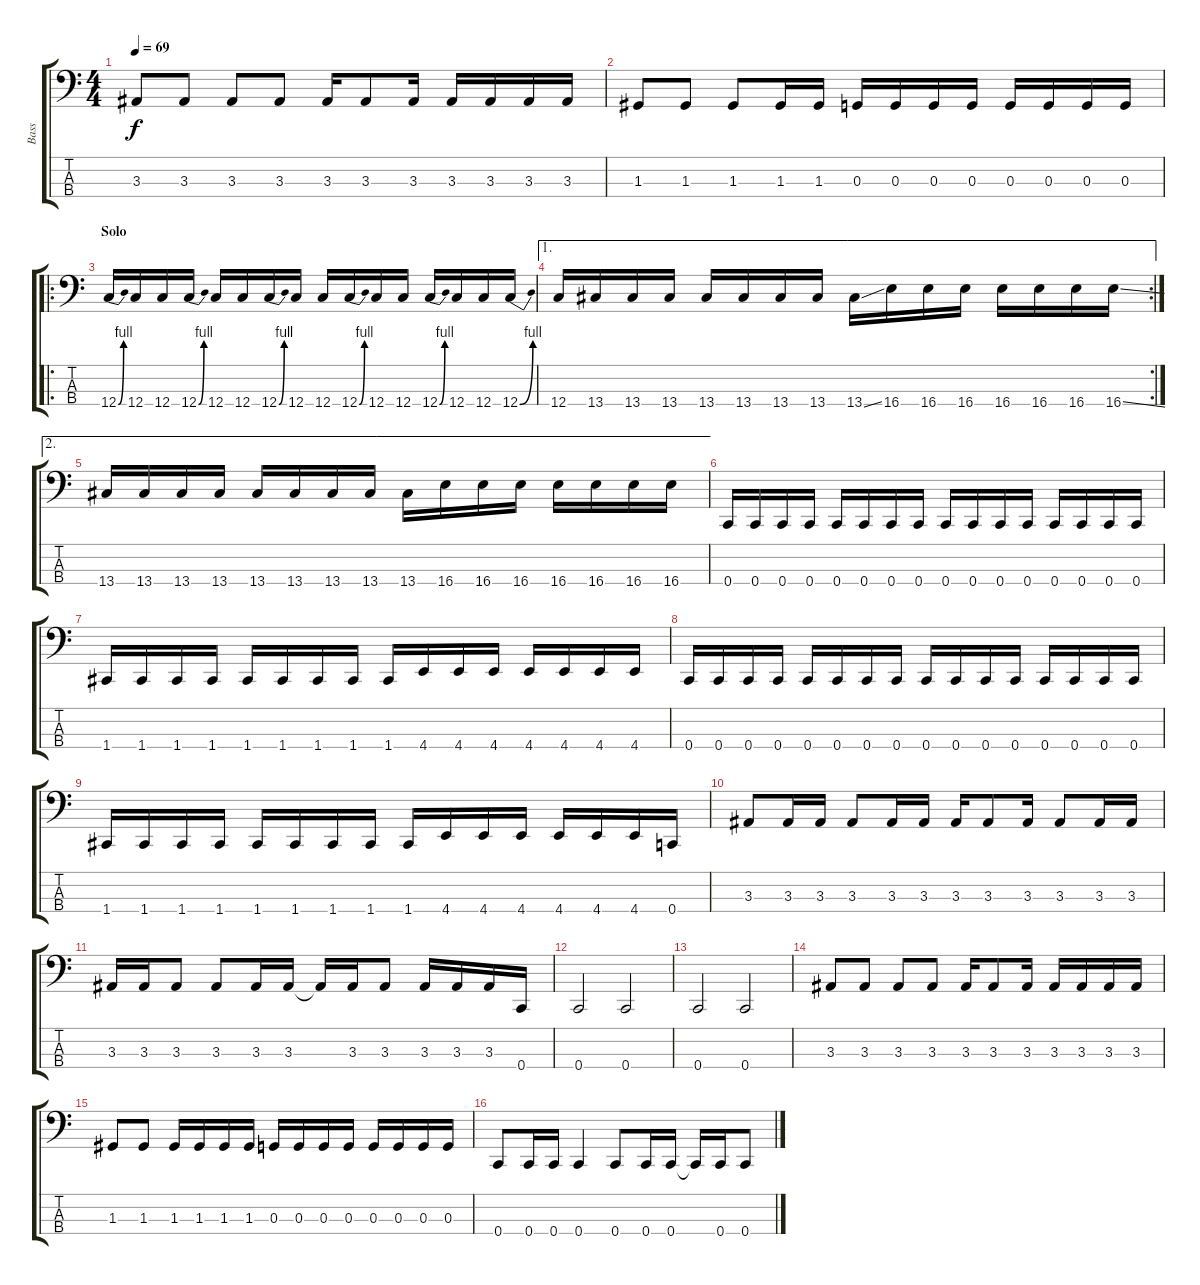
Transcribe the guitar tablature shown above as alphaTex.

\track ("Bass " "Bass ") {instrument electricbasspick}
\staff {score tabs}
\tuning (F2 C2 G1 C1) {hide}
\ts (4 4)
\tempo 69
\clef f4
\ks c
3.3.8{dy f} 3.3.8 3.3.8 3.3.8 3.3.16 3.3.8 3.3.16 3.3.16 3.3.16 3.3.16 3.3.16 |
1.3.8 1.3.8 1.3.8 1.3.16 1.3.16 0.3.16 0.3.16 0.3.16 0.3.16 0.3.16 0.3.16 0.3.16 0.3.16 |
\ro
\section ("" "Solo")
12.4{be (bend 0 0 60 4)}.16 12.4.16 12.4.16 12.4{be (bend 0 0 60 4)}.16 12.4.16 12.4.16 12.4{be (bend 0 0 60 4)}.16 12.4.16 12.4.16 12.4{be (bend 0 0 60 4)}.16 12.4.16 12.4.16 12.4{be (bend 0 0 60 4)}.16 12.4.16 12.4.16 12.4{be (bend 0 0 60 4)}.16 |
\ae 1
\rc 2
12.4.16 13.4.16 13.4.16 13.4.16 13.4.16 13.4.16 13.4.16 13.4.16 13.4{ss}.16 16.4.16 16.4.16 16.4.16 16.4.16 16.4.16 16.4.16 16.4{ss}.16 |
\ae 2
13.4.16 13.4.16 13.4.16 13.4.16 13.4.16 13.4.16 13.4.16 13.4.16 13.4.16 16.4.16 16.4.16 16.4.16 16.4.16 16.4.16 16.4.16 16.4.16 |
0.4.16 0.4.16 0.4.16 0.4.16 0.4.16 0.4.16 0.4.16 0.4.16 0.4.16 0.4.16 0.4.16 0.4.16 0.4.16 0.4.16 0.4.16 0.4.16 |
1.4.16 1.4.16 1.4.16 1.4.16 1.4.16 1.4.16 1.4.16 1.4.16 1.4.16 4.4.16 4.4.16 4.4.16 4.4.16 4.4.16 4.4.16 4.4.16 |
0.4.16 0.4.16 0.4.16 0.4.16 0.4.16 0.4.16 0.4.16 0.4.16 0.4.16 0.4.16 0.4.16 0.4.16 0.4.16 0.4.16 0.4.16 0.4.16 |
1.4.16 1.4.16 1.4.16 1.4.16 1.4.16 1.4.16 1.4.16 1.4.16 1.4.16 4.4.16 4.4.16 4.4.16 4.4.16 4.4.16 4.4.16 0.4.16 |
3.3.8 3.3.16 3.3.16 3.3.8 3.3.16 3.3.16 3.3.16 3.3.8 3.3.16 3.3.8 3.3.16 3.3.16 |
3.3.16 3.3.16 3.3.8 3.3.8 3.3.16 3.3.16 3.3{t}.16 3.3.16 3.3.8 3.3.16 3.3.16 3.3.16 0.4.16 |
0.4.2 0.4.2 |
0.4.2 0.4.2 |
3.3.8 3.3.8 3.3.8 3.3.8 3.3.16 3.3.8 3.3.16 3.3.16 3.3.16 3.3.16 3.3.16 |
1.3.8 1.3.8 1.3.16 1.3.16 1.3.16 1.3.16 0.3.16 0.3.16 0.3.16 0.3.16 0.3.16 0.3.16 0.3.16 0.3.16 |
0.4.8 0.4.16 0.4.16 0.4.4 0.4.8 0.4.16 0.4.16 0.4{t}.16 0.4.16 0.4.8
